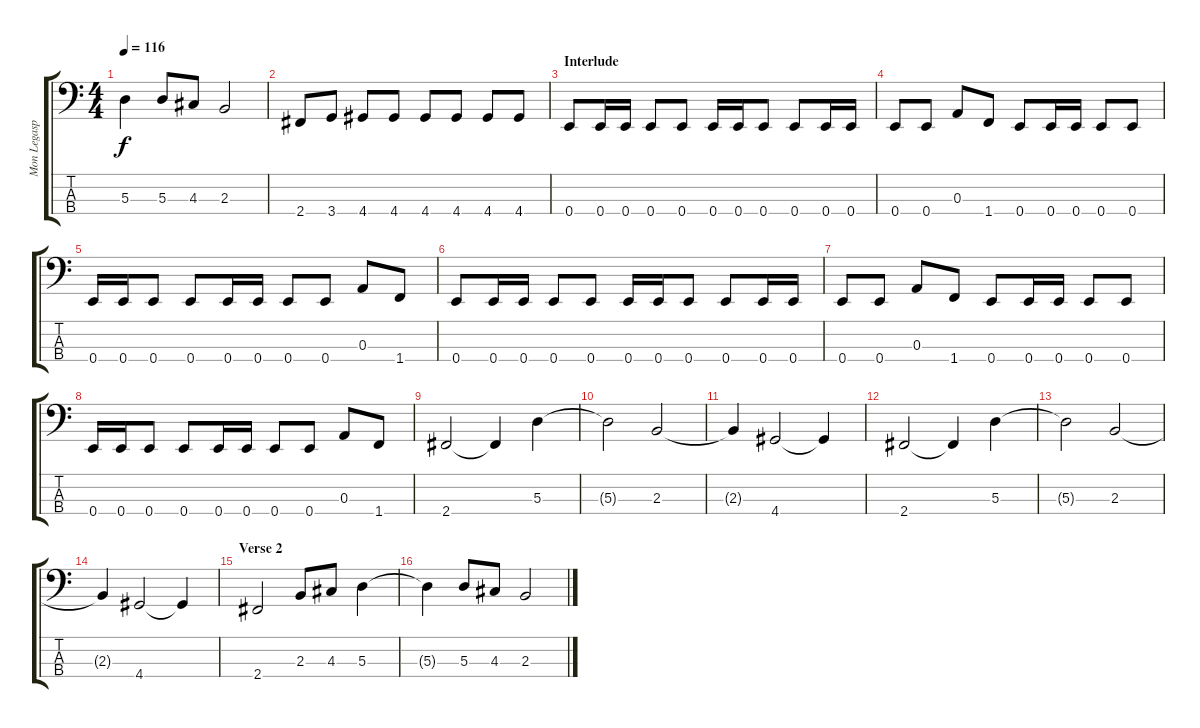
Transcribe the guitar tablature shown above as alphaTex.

\track ("Mon Legaspi" "Mon Legasp") {instrument electricbasspick}
\staff {score tabs}
\tuning (G2 D2 A1 E1) {hide}
\ts (4 4)
\tempo 116
\clef f4
\ks c
5.3{t}.4{dy f} 5.3.8 4.3.8 2.3.2 |
2.4.8 3.4.8 4.4.8 4.4.8 4.4.8 4.4.8 4.4.8 4.4.8 |
\section ("" "Interlude")
0.4.8 0.4.16 0.4.16 0.4.8 0.4.8 0.4.16 0.4.16 0.4.8 0.4.8 0.4.16 0.4.16 |
0.4.8 0.4.8 0.3.8 1.4.8 0.4.8 0.4.16 0.4.16 0.4.8 0.4.8 |
0.4.16 0.4.16 0.4.8 0.4.8 0.4.16 0.4.16 0.4.8 0.4.8 0.3.8 1.4.8 |
0.4.8 0.4.16 0.4.16 0.4.8 0.4.8 0.4.16 0.4.16 0.4.8 0.4.8 0.4.16 0.4.16 |
0.4.8 0.4.8 0.3.8 1.4.8 0.4.8 0.4.16 0.4.16 0.4.8 0.4.8 |
0.4.16 0.4.16 0.4.8 0.4.8 0.4.16 0.4.16 0.4.8 0.4.8 0.3.8 1.4.8 |
2.4.2 2.4{t}.4 5.3.4 |
5.3{t}.2 2.3.2 |
2.3{t}.4 4.4.2 4.4{t}.4 |
2.4.2 2.4{t}.4 5.3.4 |
5.3{t}.2 2.3.2 |
2.3{t}.4 4.4.2 4.4{t}.4 |
\section ("" "Verse 2")
2.4.2 2.3.8 4.3.8 5.3.4 |
5.3{t}.4 5.3.8 4.3.8 2.3.2
